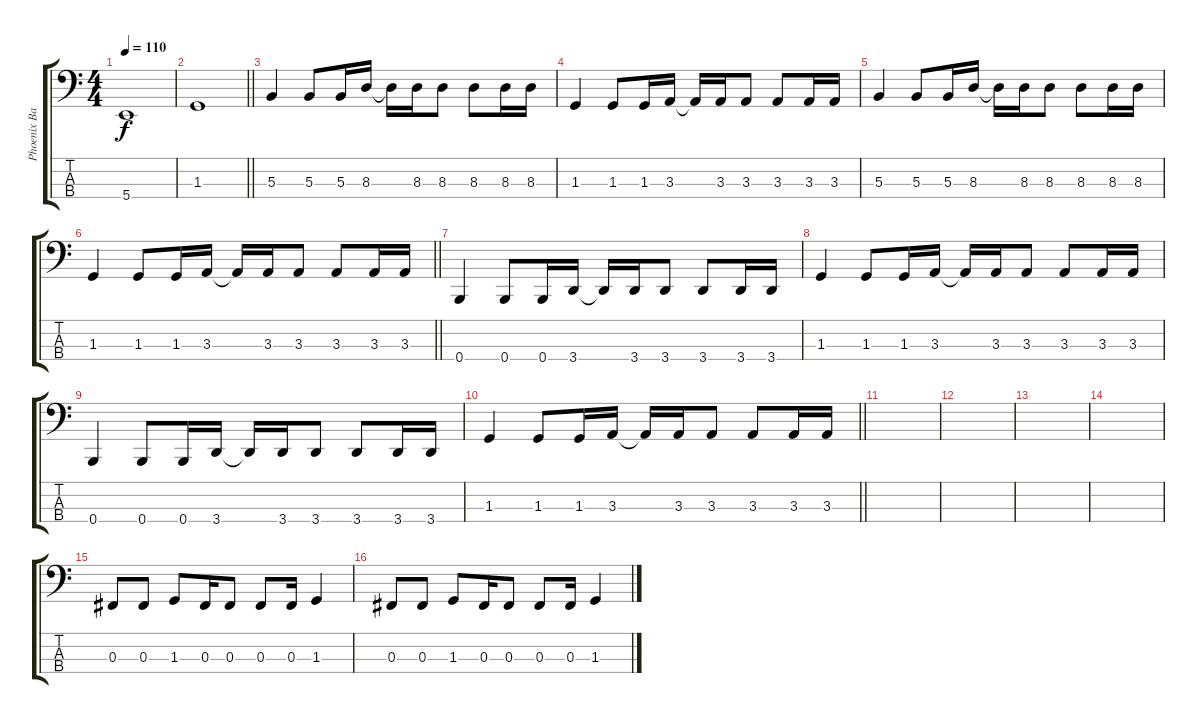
\track ("Phoenix Bass1" "Phoenix Ba") {instrument electricbasspick}
\staff {score tabs}
\tuning (E2 B1 Gb1 B0) {hide}
\ts (4 4)
\tempo 110
\clef f4
\ks c
5.4.1{dy f} |
\barLineRight lightlight
1.3.1 |
5.3.4 5.3.8 5.3.16 8.3.16 8.3{t}.16 8.3.16 8.3.8 8.3.8 8.3.16 8.3.16 |
1.3.4 1.3.8 1.3.16 3.3.16 3.3{t}.16 3.3.16 3.3.8 3.3.8 3.3.16 3.3.16 |
5.3.4 5.3.8 5.3.16 8.3.16 8.3{t}.16 8.3.16 8.3.8 8.3.8 8.3.16 8.3.16 |
\barLineRight lightlight
1.3.4 1.3.8 1.3.16 3.3.16 3.3{t}.16 3.3.16 3.3.8 3.3.8 3.3.16 3.3.16 |
0.4.4 0.4.8 0.4.16 3.4.16 3.4{t}.16 3.4.16 3.4.8 3.4.8 3.4.16 3.4.16 |
1.3.4 1.3.8 1.3.16 3.3.16 3.3{t}.16 3.3.16 3.3.8 3.3.8 3.3.16 3.3.16 |
0.4.4 0.4.8 0.4.16 3.4.16 3.4{t}.16 3.4.16 3.4.8 3.4.8 3.4.16 3.4.16 |
\barLineRight lightlight
1.3.4 1.3.8 1.3.16 3.3.16 3.3{t}.16 3.3.16 3.3.8 3.3.8 3.3.16 3.3.16 |
|
|
|
|
0.3.8 0.3.8 1.3.8 0.3.16 0.3.8 0.3.8 0.3.16 1.3.4 |
0.3.8 0.3.8 1.3.8 0.3.16 0.3.8 0.3.8 0.3.16 1.3.4
